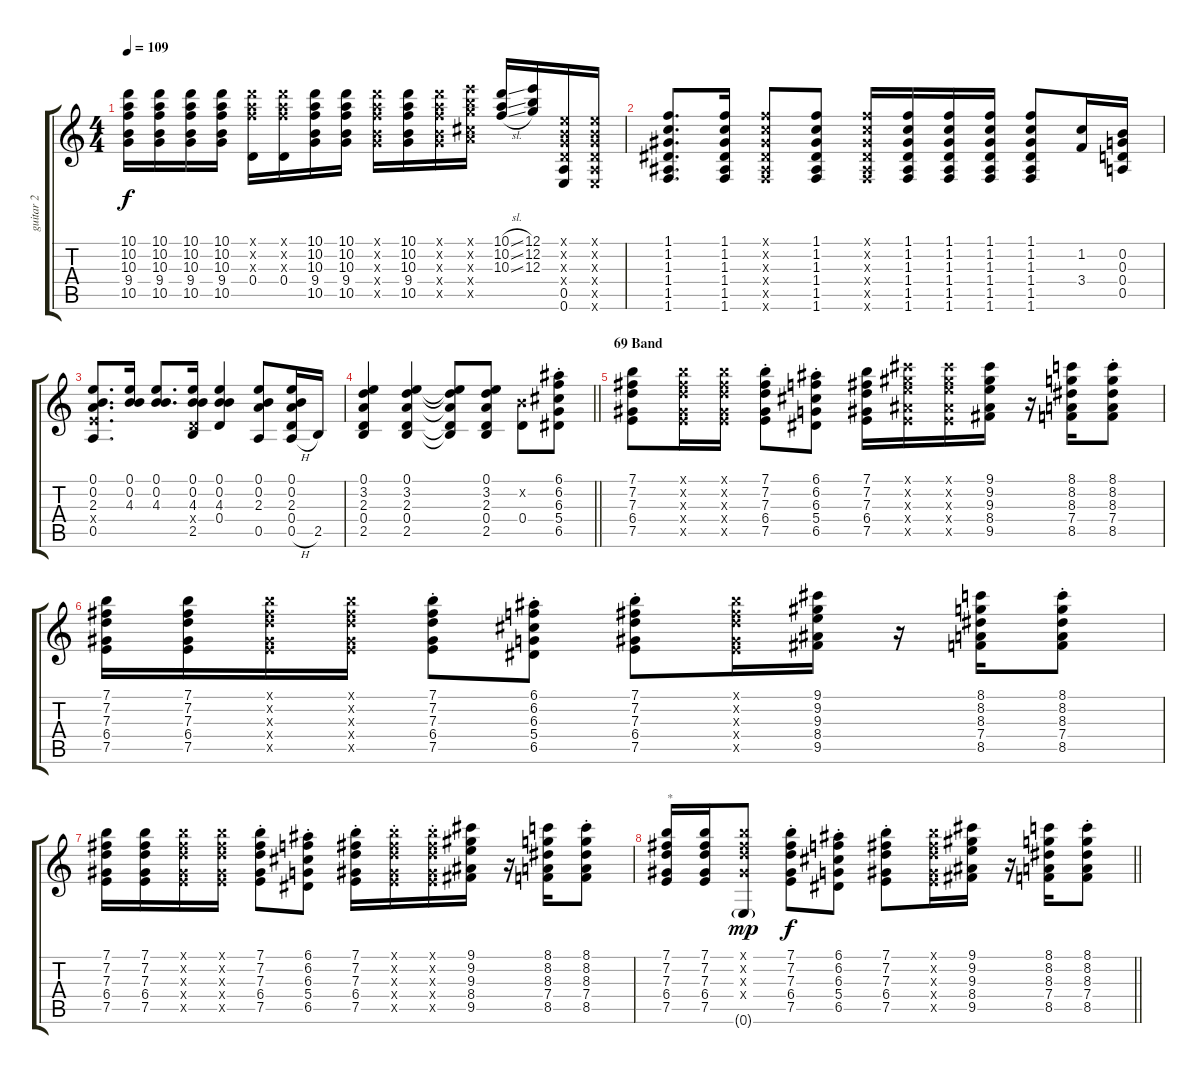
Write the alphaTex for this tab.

\track ("guitar 2" "guitar 2") {instrument acousticguitarsteel}
\staff {score tabs}
\tuning (E4 B3 G3 D3 A2 E2) {hide}
\ts (4 4)
\tempo 109
\clef g2
\ks c
(10.1 10.2 10.3 9.4 10.5).16{dy f} (10.1 10.2 10.3 9.4 10.5).16 (10.1 10.2 10.3 9.4 10.5).16 (10.1 10.2 10.3 9.4 10.5).16 (10.1{x} 10.2{x} 10.3{x} 0.4).16 (10.1{x} 10.2{x} 10.3{x} 0.4).16 (10.1 10.2 10.3 9.4 10.5).16 (10.1 10.2 10.3 9.4 10.5).16 (10.1{x} 10.2{x} 10.3{x} 9.4{x} 10.5{x}).16 (10.1 10.2 10.3 9.4 10.5).16 (10.1{x} 10.2{x} 10.3{x} 9.4{x} 10.5{x}).16 (12.1{x} 12.2{x} 12.3{x} 11.4{x} 12.5{x}).16 (10.1{sl} 10.2{sl} 10.3{sl}).16 (12.1 12.2 12.3).16 (0.1{x} 0.2{x} 0.3{x} 0.4{x} 0.5 0.6).16 (0.1{x} 0.2{x} 0.3{x} 0.4{x} 0.5{x} 0.6{x}).16 |
(1.1 1.2 1.3 1.4 1.5 1.6).8{d} (1.1 1.2 1.3 1.4 1.5 1.6).16 (1.1{x} 1.2{x} 1.3{x} 1.4{x} 1.5{x} 1.6{x}).8 (1.1 1.2 1.3 1.4 1.5 1.6).8 (1.1{x} 1.2{x} 1.3{x} 1.4{x} 1.5{x} 1.6{x}).16 (1.1 1.2 1.3 1.4 1.5 1.6).16 (1.1 1.2 1.3 1.4 1.5 1.6).16 (1.1 1.2 1.3 1.4 1.5 1.6).16 (1.1 1.2 1.3 1.4 1.5 1.6).8 (1.2 3.4).16 (0.2 0.3 0.4 0.5).16 |
(0.1 0.2 2.3 2.4{x} 0.5).8{d} (0.1 0.2 4.3).16 (0.1 0.2 4.3).8{d} (0.1 0.2 4.3 0.4{x} 2.5).16 (0.1 0.2 4.3 0.4).4 (0.1 0.2 2.3 0.5).8 (0.1 0.2 2.3 0.4 0.5{h}).16 2.5.16 |
\barLineRight lightlight
(0.1 3.2 2.3 0.4 2.5).4 (0.1 3.2 2.3 0.4 2.5).4 (0.1{t} 3.2{t} 2.3{t} 0.4{t} 2.5{t}).8 (0.1 3.2 2.3 0.4 2.5).8 (0.2{x} 0.4).8 (6.1{st} 6.2{st} 6.3{st} 5.4{st} 6.5{st}).8 |
\section ("" "69 Band")
(7.1 7.2 7.3 6.4 7.5).8 (7.1{x} 7.2{x} 7.3{x} 6.4{x} 7.5{x}).16 (7.1{x} 7.2{x} 7.3{x} 6.4{x} 7.5{x}).16 (7.1{st} 7.2{st} 7.3{st} 6.4{st} 7.5{st}).8 (6.1{st} 6.2{st} 6.3{st} 5.4{st} 6.5{st}).8 (7.1 7.2 7.3 6.4 7.5).16 (9.1{x} 9.2{x} 9.3{x} 8.4{x} 7.5{x}).16 (9.1{x} 9.2{x} 9.3{x} 8.4{x} 7.5{x}).16 (9.1 9.2 9.3 8.4 9.5).16 r.16 (8.1 8.2 8.3 7.4 8.5).16 (8.1{st} 8.2{st} 8.3{st} 7.4{st} 8.5).8 |
(7.1 7.2 7.3 6.4 7.5).16 (7.1 7.2 7.3 6.4 7.5).16 (7.1{x} 7.2{x} 7.3{x} 6.4{x} 7.5{x}).16 (7.1{x} 7.2{x} 7.3{x} 6.4{x} 7.5{x}).16 (7.1{st} 7.2{st} 7.3{st} 6.4{st} 7.5{st}).8 (6.1{st} 6.2{st} 6.3{st} 5.4{st} 6.5{st}).8 (7.1{st} 7.2{st} 7.3{st} 6.4{st} 7.5{st}).8 (7.1{x} 7.2{x} 7.3{x} 6.4{x} 7.5{x}).16 (9.1 9.2 9.3 8.4 9.5).16 r.16 (8.1 8.2 8.3 7.4 8.5).16 (8.1{st} 8.2{st} 8.3{st} 7.4{st} 8.5).8 |
(7.1 7.2 7.3 6.4 7.5).16 (7.1 7.2 7.3 6.4 7.5).16 (7.1{x} 7.2{x} 7.3{x} 6.4{x} 7.5{x}).16 (7.1{x} 7.2{x} 7.3{x} 6.4{x} 7.5{x}).16 (7.1{st} 7.2{st} 7.3{st} 6.4{st} 7.5{st}).8 (6.1{st} 6.2{st} 6.3{st} 5.4{st} 6.5{st}).8 (7.1{st} 7.2{st} 7.3{st} 6.4{st} 7.5).16 (7.1{st x} 7.2{st x} 7.3{st x} 6.4{st x} 7.5{x}).16 (7.1{st x} 7.2{st x} 7.3{st x} 6.4{st x} 7.5{x}).16 (9.1 9.2 9.3 8.4 9.5).16 r.16 (8.1 8.2 8.3 7.4 8.5).16 (8.1{st} 8.2{st} 8.3{st} 7.4{st} 8.5).8 |
\barLineRight lightlight
(7.1 7.2 7.3 6.4 7.5).16{txt "*"} (7.1 7.2 7.3 6.4 7.5).16 (7.1{x} 7.2{x} 7.3{x} 6.4{x} 0.6{g}).8{dy mp} (7.1{st} 7.2{st} 7.3{st} 6.4{st} 7.5{st}).8{dy f} (6.1{st} 6.2{st} 6.3{st} 5.4{st} 6.5{st}).8 (7.1{st} 7.2{st} 7.3{st} 6.4{st} 7.5{st}).8 (7.1{x} 7.2{x} 7.3{x} 6.4{x} 7.5{x}).16 (9.1 9.2 9.3 8.4 9.5).16 r.16 (8.1 8.2 8.3 7.4 8.5).16 (8.1{st} 8.2{st} 8.3{st} 7.4{st} 8.5).8
